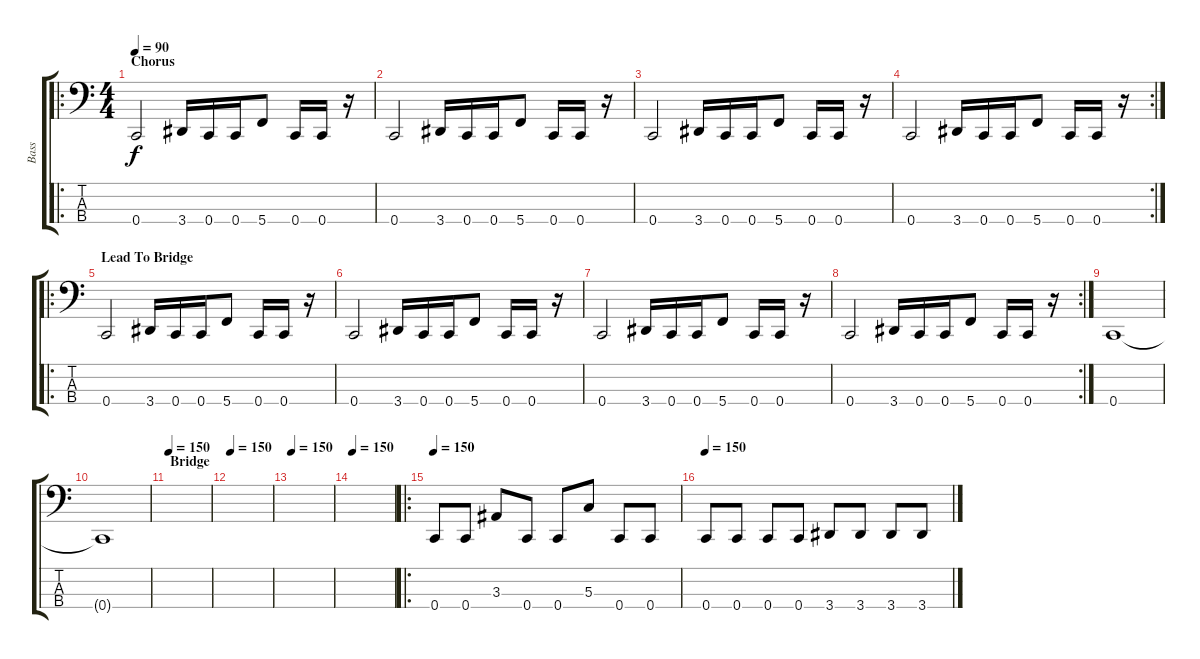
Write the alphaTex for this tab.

\track ("Bass" "Bass") {instrument electricbasspick}
\staff {score tabs}
\tuning (F2 C2 G1 C1) {hide}
\ro
\ts (4 4)
\section ("" "Chorus")
\tempo 90
\clef f4
\ks c
0.4.2{dy f} 3.4.16 0.4.16 0.4.16 5.4.8 0.4.16 0.4.16 r.16 |
0.4.2 3.4.16 0.4.16 0.4.16 5.4.8 0.4.16 0.4.16 r.16 |
0.4.2 3.4.16 0.4.16 0.4.16 5.4.8 0.4.16 0.4.16 r.16 |
\rc 2
0.4.2 3.4.16 0.4.16 0.4.16 5.4.8 0.4.16 0.4.16 r.16 |
\ro
\section ("" "Lead To Bridge")
0.4.2 3.4.16 0.4.16 0.4.16 5.4.8 0.4.16 0.4.16 r.16 |
0.4.2 3.4.16 0.4.16 0.4.16 5.4.8 0.4.16 0.4.16 r.16 |
0.4.2 3.4.16 0.4.16 0.4.16 5.4.8 0.4.16 0.4.16 r.16 |
\rc 2
0.4.2 3.4.16 0.4.16 0.4.16 5.4.8 0.4.16 0.4.16 r.16 |
0.4.1 |
0.4{t}.1 |
\section ("" "Bridge")
\tempo 150
|
\tempo 150
|
\tempo 150
|
\tempo 150
|
\ro
\tempo 150
0.4.8 0.4.8 3.3.8 0.4.8 0.4.8 5.3.8 0.4.8 0.4.8 |
\tempo 150
0.4.8 0.4.8 0.4.8 0.4.8 3.4.8 3.4.8 3.4.8 3.4.8
